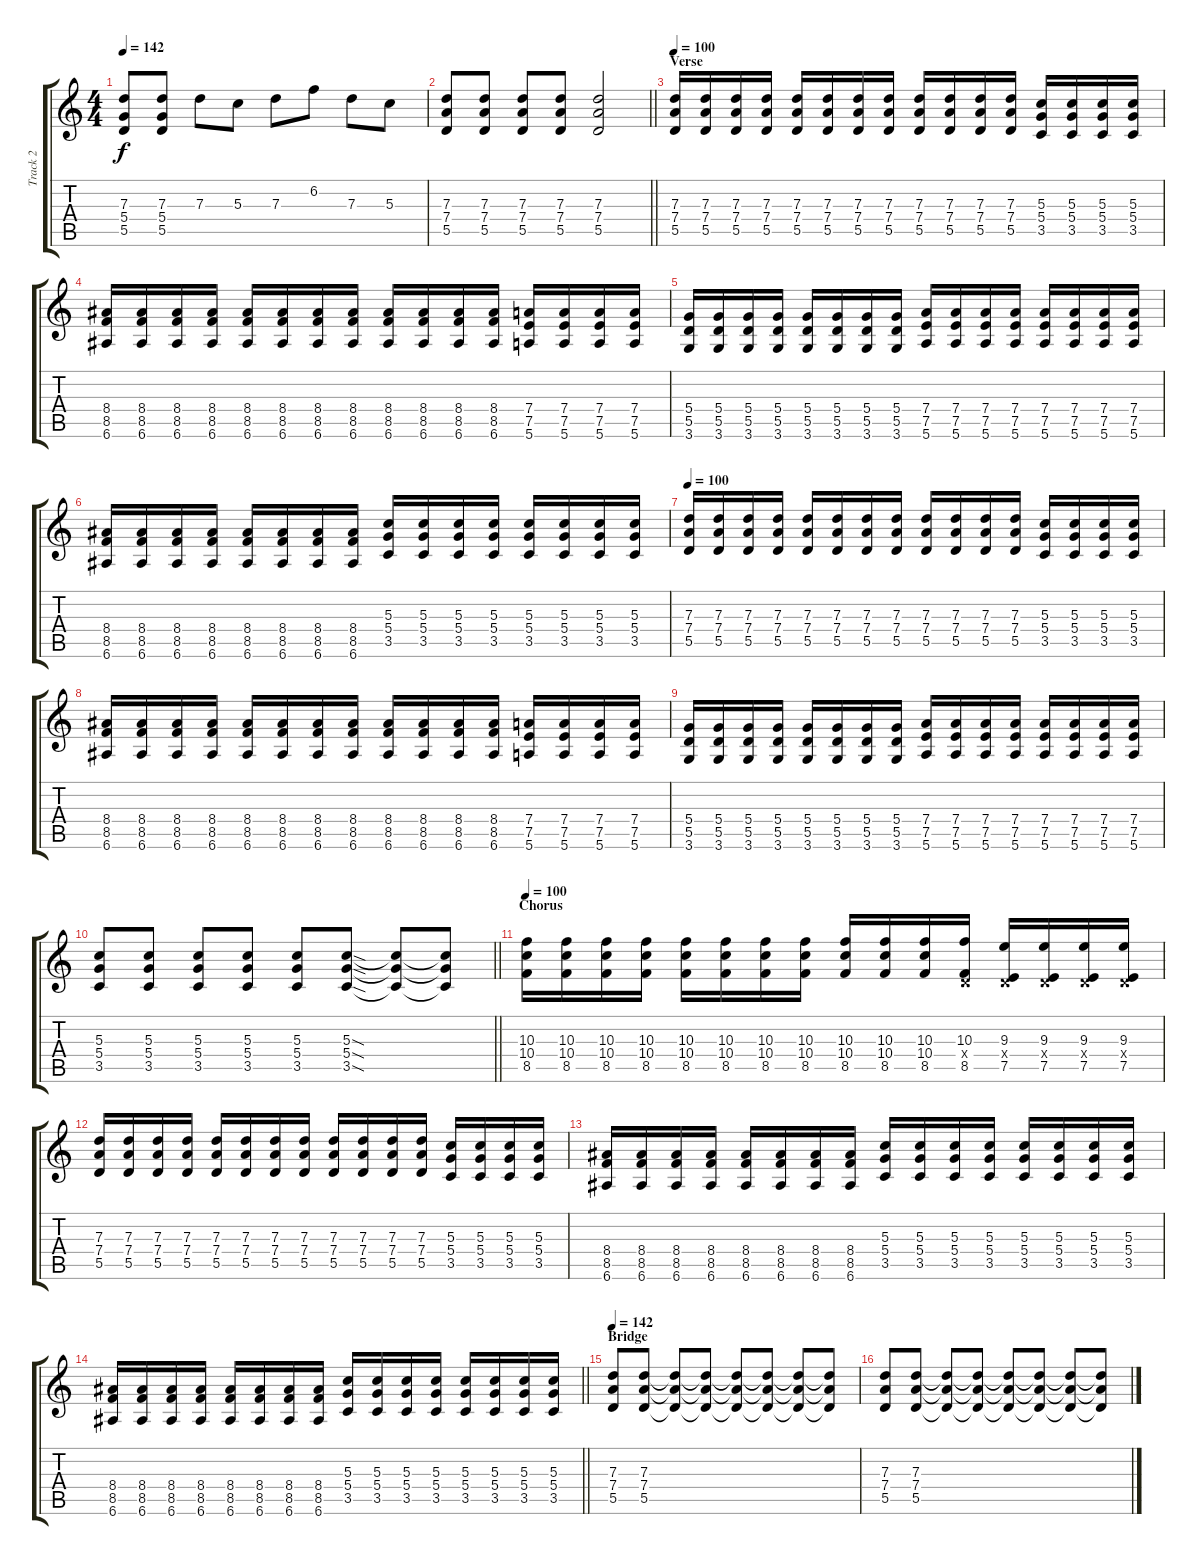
\track ("Track 2" "Track 2") {instrument distortionguitar}
\staff {score tabs}
\tuning (E4 B3 G3 D3 A2 E2) {hide}
\ts (4 4)
\tempo 142
\clef g2
\ks c
(7.3 5.4 5.5).8{dy f} (7.3 5.4 5.5).8 7.3.8 5.3.8 7.3.8 6.2.8 7.3.8 5.3.8 |
\barLineRight lightlight
(7.3 7.4 5.5).8 (7.3 7.4 5.5).8 (7.3 7.4 5.5).8 (7.3 7.4 5.5).8 (7.3 7.4 5.5).2 |
\section ("" "Verse")
\tempo 80
\tempo 100
(7.3 7.4 5.5).16 (7.3 7.4 5.5).16 (7.3 7.4 5.5).16 (7.3 7.4 5.5).16 (7.3 7.4 5.5).16 (7.3 7.4 5.5).16 (7.3 7.4 5.5).16 (7.3 7.4 5.5).16 (7.3 7.4 5.5).16 (7.3 7.4 5.5).16 (7.3 7.4 5.5).16 (7.3 7.4 5.5).16 (5.3 5.4 3.5).16 (5.3 5.4 3.5).16 (5.3 5.4 3.5).16 (5.3 5.4 3.5).16 |
(8.4 8.5 6.6).16 (8.4 8.5 6.6).16 (8.4 8.5 6.6).16 (8.4 8.5 6.6).16 (8.4 8.5 6.6).16 (8.4 8.5 6.6).16 (8.4 8.5 6.6).16 (8.4 8.5 6.6).16 (8.4 8.5 6.6).16 (8.4 8.5 6.6).16 (8.4 8.5 6.6).16 (8.4 8.5 6.6).16 (7.4 7.5 5.6).16 (7.4 7.5 5.6).16 (7.4 7.5 5.6).16 (7.4 7.5 5.6).16 |
(5.4 5.5 3.6).16 (5.4 5.5 3.6).16 (5.4 5.5 3.6).16 (5.4 5.5 3.6).16 (5.4 5.5 3.6).16 (5.4 5.5 3.6).16 (5.4 5.5 3.6).16 (5.4 5.5 3.6).16 (7.4 7.5 5.6).16 (7.4 7.5 5.6).16 (7.4 7.5 5.6).16 (7.4 7.5 5.6).16 (7.4 7.5 5.6).16 (7.4 7.5 5.6).16 (7.4 7.5 5.6).16 (7.4 7.5 5.6).16 |
(8.4 8.5 6.6).16 (8.4 8.5 6.6).16 (8.4 8.5 6.6).16 (8.4 8.5 6.6).16 (8.4 8.5 6.6).16 (8.4 8.5 6.6).16 (8.4 8.5 6.6).16 (8.4 8.5 6.6).16 (5.3 5.4 3.5).16 (5.3 5.4 3.5).16 (5.3 5.4 3.5).16 (5.3 5.4 3.5).16 (5.3 5.4 3.5).16 (5.3 5.4 3.5).16 (5.3 5.4 3.5).16 (5.3 5.4 3.5).16 |
\tempo 100
(7.3 7.4 5.5).16 (7.3 7.4 5.5).16 (7.3 7.4 5.5).16 (7.3 7.4 5.5).16 (7.3 7.4 5.5).16 (7.3 7.4 5.5).16 (7.3 7.4 5.5).16 (7.3 7.4 5.5).16 (7.3 7.4 5.5).16 (7.3 7.4 5.5).16 (7.3 7.4 5.5).16 (7.3 7.4 5.5).16 (5.3 5.4 3.5).16 (5.3 5.4 3.5).16 (5.3 5.4 3.5).16 (5.3 5.4 3.5).16 |
(8.4 8.5 6.6).16 (8.4 8.5 6.6).16 (8.4 8.5 6.6).16 (8.4 8.5 6.6).16 (8.4 8.5 6.6).16 (8.4 8.5 6.6).16 (8.4 8.5 6.6).16 (8.4 8.5 6.6).16 (8.4 8.5 6.6).16 (8.4 8.5 6.6).16 (8.4 8.5 6.6).16 (8.4 8.5 6.6).16 (7.4 7.5 5.6).16 (7.4 7.5 5.6).16 (7.4 7.5 5.6).16 (7.4 7.5 5.6).16 |
(5.4 5.5 3.6).16 (5.4 5.5 3.6).16 (5.4 5.5 3.6).16 (5.4 5.5 3.6).16 (5.4 5.5 3.6).16 (5.4 5.5 3.6).16 (5.4 5.5 3.6).16 (5.4 5.5 3.6).16 (7.4 7.5 5.6).16 (7.4 7.5 5.6).16 (7.4 7.5 5.6).16 (7.4 7.5 5.6).16 (7.4 7.5 5.6).16 (7.4 7.5 5.6).16 (7.4 7.5 5.6).16 (7.4 7.5 5.6).16 |
\barLineRight lightlight
(5.3 5.4 3.5).8 (5.3 5.4 3.5).8 (5.3 5.4 3.5).8 (5.3 5.4 3.5).8 (5.3 5.4 3.5).8 (5.3{sod} 5.4{sod} 3.5{sod}).8 (5.3{t} 5.4{t} 3.5{t}).8 (5.3{t} 5.4{t} 3.5{t}).8 |
\section ("" "Chorus")
\tempo 100
(10.3 10.4 8.5).16 (10.3 10.4 8.5).16 (10.3 10.4 8.5).16 (10.3 10.4 8.5).16 (10.3 10.4 8.5).16 (10.3 10.4 8.5).16 (10.3 10.4 8.5).16 (10.3 10.4 8.5).16 (10.3 10.4 8.5).16 (10.3 10.4 8.5).16 (10.3 10.4 8.5).16 (10.3 0.4{x} 8.5).16 (9.3 0.4{x} 7.5).16 (9.3 0.4{x} 7.5).16 (9.3 0.4{x} 7.5).16 (9.3 0.4{x} 7.5).16 |
(7.3 7.4 5.5).16 (7.3 7.4 5.5).16 (7.3 7.4 5.5).16 (7.3 7.4 5.5).16 (7.3 7.4 5.5).16 (7.3 7.4 5.5).16 (7.3 7.4 5.5).16 (7.3 7.4 5.5).16 (7.3 7.4 5.5).16 (7.3 7.4 5.5).16 (7.3 7.4 5.5).16 (7.3 7.4 5.5).16 (5.3 5.4 3.5).16 (5.3 5.4 3.5).16 (5.3 5.4 3.5).16 (5.3 5.4 3.5).16 |
(8.4 8.5 6.6).16 (8.4 8.5 6.6).16 (8.4 8.5 6.6).16 (8.4 8.5 6.6).16 (8.4 8.5 6.6).16 (8.4 8.5 6.6).16 (8.4 8.5 6.6).16 (8.4 8.5 6.6).16 (5.3 5.4 3.5).16 (5.3 5.4 3.5).16 (5.3 5.4 3.5).16 (5.3 5.4 3.5).16 (5.3 5.4 3.5).16 (5.3 5.4 3.5).16 (5.3 5.4 3.5).16 (5.3 5.4 3.5).16 |
\barLineRight lightlight
(8.4 8.5 6.6).16 (8.4 8.5 6.6).16 (8.4 8.5 6.6).16 (8.4 8.5 6.6).16 (8.4 8.5 6.6).16 (8.4 8.5 6.6).16 (8.4 8.5 6.6).16 (8.4 8.5 6.6).16 (5.3 5.4 3.5).16 (5.3 5.4 3.5).16 (5.3 5.4 3.5).16 (5.3 5.4 3.5).16 (5.3 5.4 3.5).16 (5.3 5.4 3.5).16 (5.3 5.4 3.5).16 (5.3 5.4 3.5).16 |
\section ("" "Bridge")
\tempo 142
(7.3 7.4 5.5).8 (7.3 7.4 5.5).8 (7.3{t} 7.4{t} 5.5{t}).8 (7.3{t} 7.4{t} 5.5{t}).8 (7.3{t} 7.4{t} 5.5{t}).8 (7.3{t} 7.4{t} 5.5{t}).8 (7.3{t} 7.4{t} 5.5{t}).8 (7.3{t} 7.4{t} 5.5{t}).8 |
(7.3 7.4 5.5).8 (7.3 7.4 5.5).8 (7.3{t} 7.4{t} 5.5{t}).8 (7.3{t} 7.4{t} 5.5{t}).8 (7.3{t} 7.4{t} 5.5{t}).8 (7.3{t} 7.4{t} 5.5{t}).8 (7.3{t} 7.4{t} 5.5{t}).8 (7.3{t} 7.4{t} 5.5{t}).8
